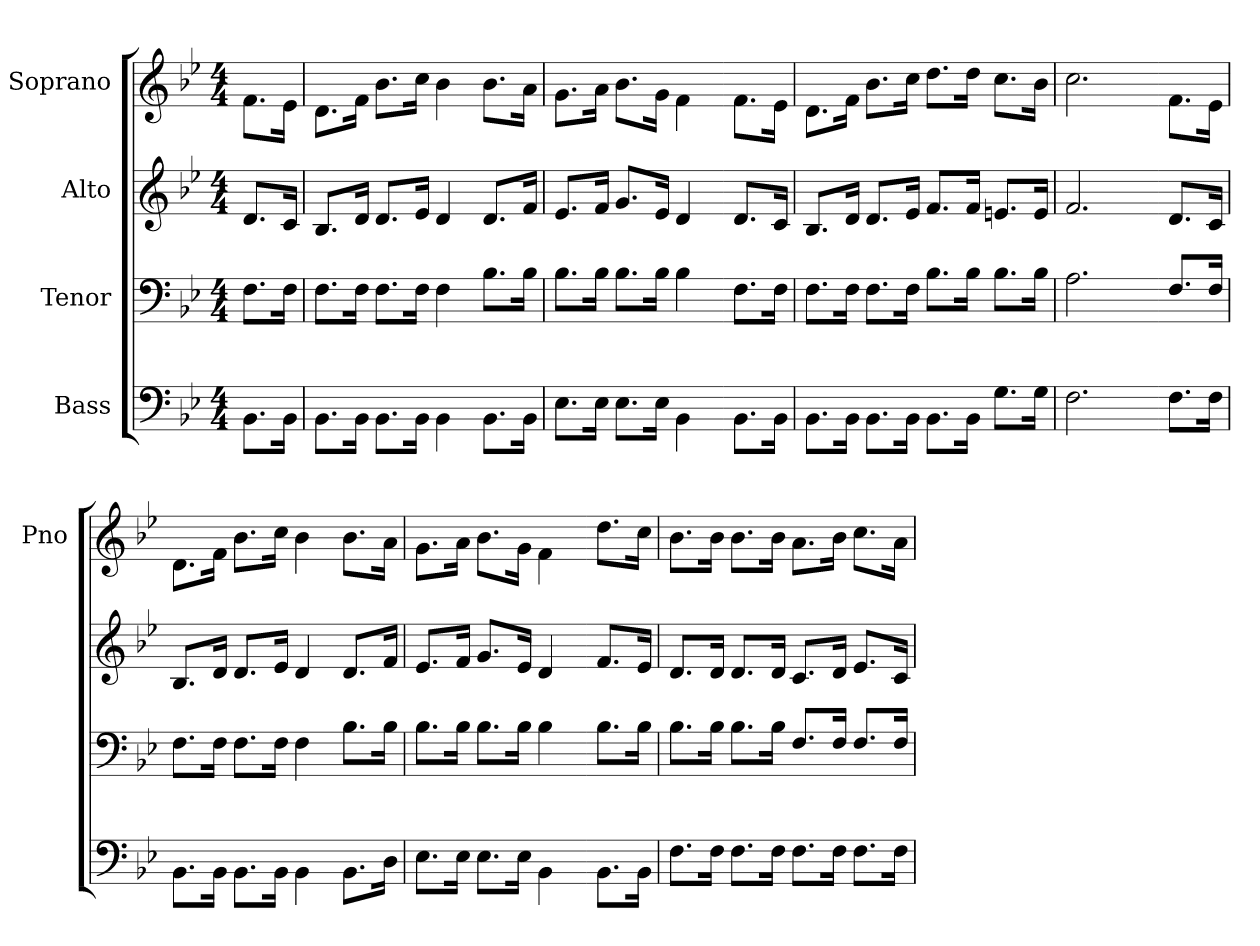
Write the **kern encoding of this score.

**kern	**kern	**kern	**kern
*part4	*part3	*part2	*part1
*staff4	*staff3	*staff2	*staff1
*I"Bass	*I"Tenor	*I"Alto	*I"Soprano
*	*	*	*I'Pno
*clefF4	*clefF4	*clefG2	*clefG2
*k[b-e-]	*k[b-e-]	*k[b-e-]	*k[b-e-]
*B-:	*B-:	*B-:	*B-:
*M4/4	*M4/4	*M4/4	*M4/4
=	=	=	=
8.BB-\L	8.F\L	8.d/L	8.f\L
16BB-\Jk	16F\Jk	16c/Jk	16e-\Jk
=	=	=	=
8.BB-\L	8.F\L	8.B-/L	8.d\L
16BB-\Jk	16F\Jk	16d/Jk	16f\Jk
8.BB-\L	8.F\L	8.d/L	8.b-\L
16BB-\Jk	16F\Jk	16e-/Jk	16cc\Jk
4BB-\	4F\	4d/	4b-\
8.BB-\L	8.B-\L	8.d/L	8.b-\L
16BB-\Jk	16B-\Jk	16f/Jk	16a\Jk
=	=	=	=
8.E-\L	8.B-\L	8.e-/L	8.g\L
16E-\Jk	16B-\Jk	16f/Jk	16a\Jk
8.E-\L	8.B-\L	8.g/L	8.b-\L
16E-\Jk	16B-\Jk	16e-/Jk	16g\Jk
4BB-\	4B-\	4d/	4f\
=-	=-	=-	=-
8.BB-\L	8.F\L	8.d/L	8.f\L
16BB-\Jk	16F\Jk	16c/Jk	16e-\Jk
=	=	=	=
8.BB-\L	8.F\L	8.B-/L	8.d\L
16BB-\Jk	16F\Jk	16d/Jk	16f\Jk
8.BB-\L	8.F\L	8.d/L	8.b-\L
16BB-\Jk	16F\Jk	16e-/Jk	16cc\Jk
8.BB-\L	8.B-\L	8.f/L	8.dd\L
16BB-\Jk	16B-\Jk	16f/Jk	16dd\Jk
8.G\L	8.B-\L	8.en/L	8.cc\L
16G\Jk	16B-\Jk	16e/Jk	16b-\Jk
=	=	=	=
2.F\	2.A\	2.f/	2.cc\
=-	=-	=-	=-
8.F\L	8.F/L	8.d/L	8.f\L
16F\Jk	16F/Jk	16c/Jk	16e-\Jk
=	=	=	=
8.BB-\L	8.F\L	8.B-/L	8.d\L
16BB-\Jk	16F\Jk	16d/Jk	16f\Jk
8.BB-\L	8.F\L	8.d/L	8.b-\L
16BB-\Jk	16F\Jk	16e-/Jk	16cc\Jk
4BB-\	4F\	4d/	4b-\
8.BB-\L	8.B-\L	8.d/L	8.b-\L
16D\Jk	16B-\Jk	16f/Jk	16a\Jk
=	=	=	=
8.E-\L	8.B-\L	8.e-/L	8.g\L
16E-\Jk	16B-\Jk	16f/Jk	16a\Jk
8.E-\L	8.B-\L	8.g/L	8.b-\L
16E-\Jk	16B-\Jk	16e-/Jk	16g\Jk
4BB-\	4B-\	4d/	4f\
=-	=-	=-	=-
8.BB-\L	8.B-\L	8.f/L	8.dd\L
16BB-\Jk	16B-\Jk	16e-/Jk	16cc\Jk
=	=	=	=
8.F\L	8.B-\L	8.d/L	8.b-\L
16F\Jk	16B-\Jk	16d/Jk	16b-\Jk
8.F\L	8.B-\L	8.d/L	8.b-\L
16F\Jk	16B-\Jk	16d/Jk	16b-\Jk
8.F\L	8.F/L	8.c/L	8.a\L
16F\Jk	16F/Jk	16d/Jk	16b-\Jk
8.F\L	8.F/L	8.e-/L	8.cc\L
16F\Jk	16F/Jk	16c/Jk	16a\Jk
=	=	=	=
*-	*-	*-	*-
